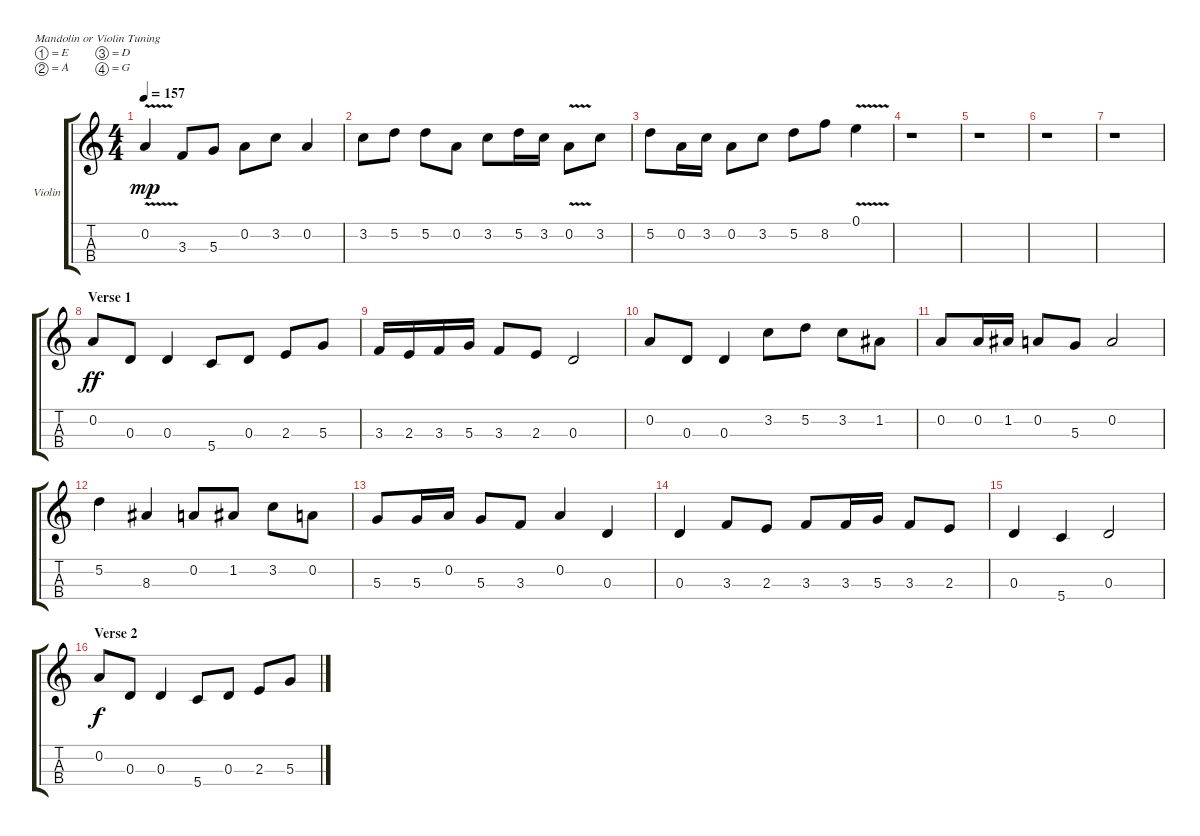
\defaultSystemsLayout 4
\bracketExtendMode groupsimilarinstruments
\firstSystemTrackNameOrientation horizontal
\otherSystemsTrackNameOrientation horizontal
\track ("Violin 2 - Wendy" "Violin") {instrument violin}
\staff {score tabs}
\tuning (E5 A4 D4 G3)
\ts (4 4)
\tempo 157
\clef g2
\ks c
0.2{v}.4{dy mp} 3.3.8 5.3.8 0.2.8 3.2.8 0.2.4 |
3.2.8 5.2.8 5.2.8 0.2.8 3.2.8 5.2.16 3.2.16 0.2{v}.8 3.2.8 |
5.2.8 0.2.16 3.2.16 0.2.8 3.2.8 5.2.8 8.2.8 0.1{v}.4 |
r.1 |
r.1 |
r.1 |
r.1 |
\section ("" "Verse 1")
0.2.8{dy ff} 0.3.8 0.3.4 5.4.8 0.3.8 2.3.8 5.3.8 |
3.3.16 2.3.16 3.3.16 5.3.16 3.3.8 2.3.8 0.3.2 |
0.2.8 0.3.8 0.3.4 3.2.8 5.2.8 3.2.8 1.2.8 |
0.2.8 0.2.16 1.2.16 0.2.8 5.3.8 0.2.2 |
5.2.4 8.3.4 0.2.8 1.2.8 3.2.8 0.2.8 |
5.3.8 5.3.16 0.2.16 5.3.8 3.3.8 0.2.4 0.3.4 |
0.3.4 3.3.8 2.3.8 3.3.8 3.3.16 5.3.16 3.3.8 2.3.8 |
0.3.4 5.4.4 0.3.2 |
\section ("" "Verse 2")
0.2.8{dy f} 0.3.8 0.3.4 5.4.8 0.3.8 2.3.8 5.3.8
